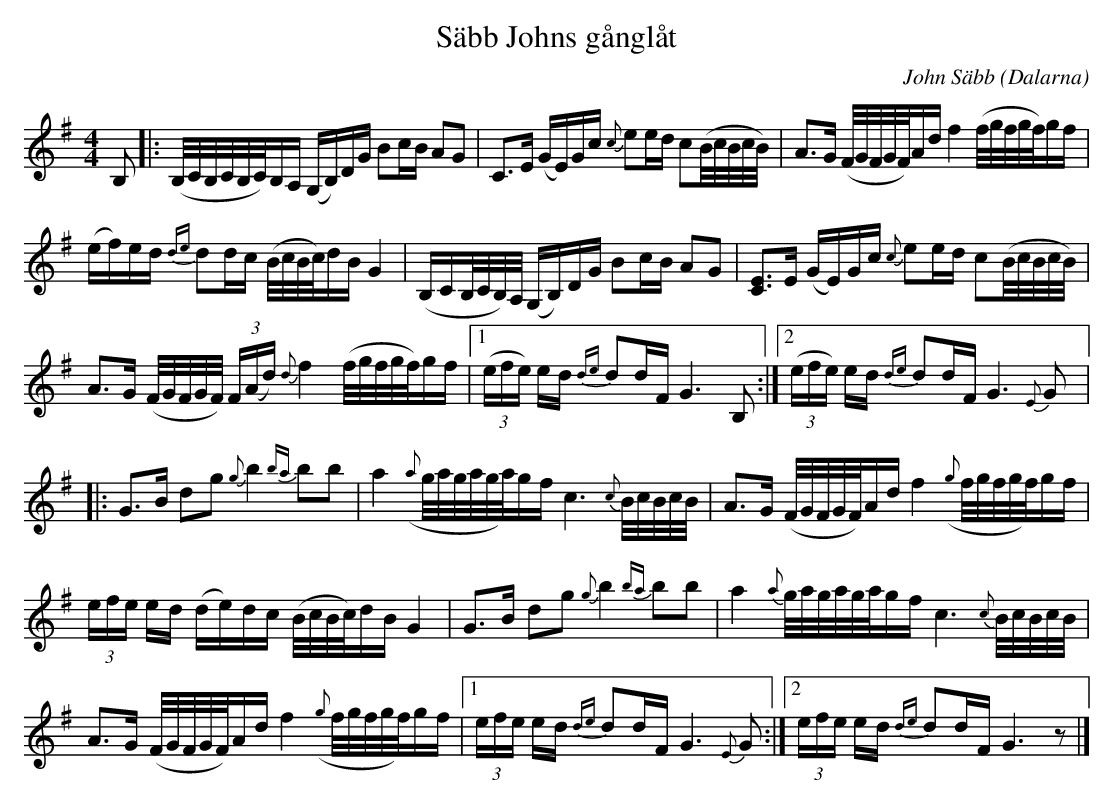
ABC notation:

X:1
T:Säbb Johns gånglåt
C:John Säbb
O:Dalarna
L:1/16
M:4/4
K:G
B,2 |: (B,/C/B,/C/B,/C/)B,A, (G,B,)DG B2cB A2G2 | C2>E2 (GE)Gc{c} e2ed c2(B/c/B/c/B/) | A2>G2 (F/G/F/G/F/)Ad f4 (f/g/f/g/f/)gf |
(ef)ed{de} d2dc (B/c/B/c/)dB G4 | (B,CB,/C/B,/)A,/ (G,B,)DG B2cB A2G2 | [CE]2>E2 (GE)Gc{c} e2ed c2(B/c/B/c/B/) |
A2>G2 (F/G/F/G/F/) (3F(Ad){d} f4 (f/g/f/g/f/)gf |1 (3(efe) ed{de} d2dF G6 B,2 :|2 (3(efe) ed{de} d2dF G6{E} G2 |:
G2>B2 d2g2{g} b4{ba} b2b2 | a4({a} g/a/g/a/g/a/)gf c6{c} B/c/B/c/B/ | A2>G2 (F/G/F/G/F/)Ad f4({g} f/g/f/g/f/)gf |
(3efe ed (de)dc (B/c/B/c/)dB G4 | G2>B2 d2g2{g} b4{ba} b2b2 | a4{a} g/a/g/a/g/a/gf c6{c} B/c/B/c/B/ |
A2>G2 (F/G/F/G/F/)Ad f4({g} f/g/f/g/f/)gf |1 (3efe ed{de} d2dF G6{E} G2 :|2 (3efe ed{de} d2dF G6 z2 |]
